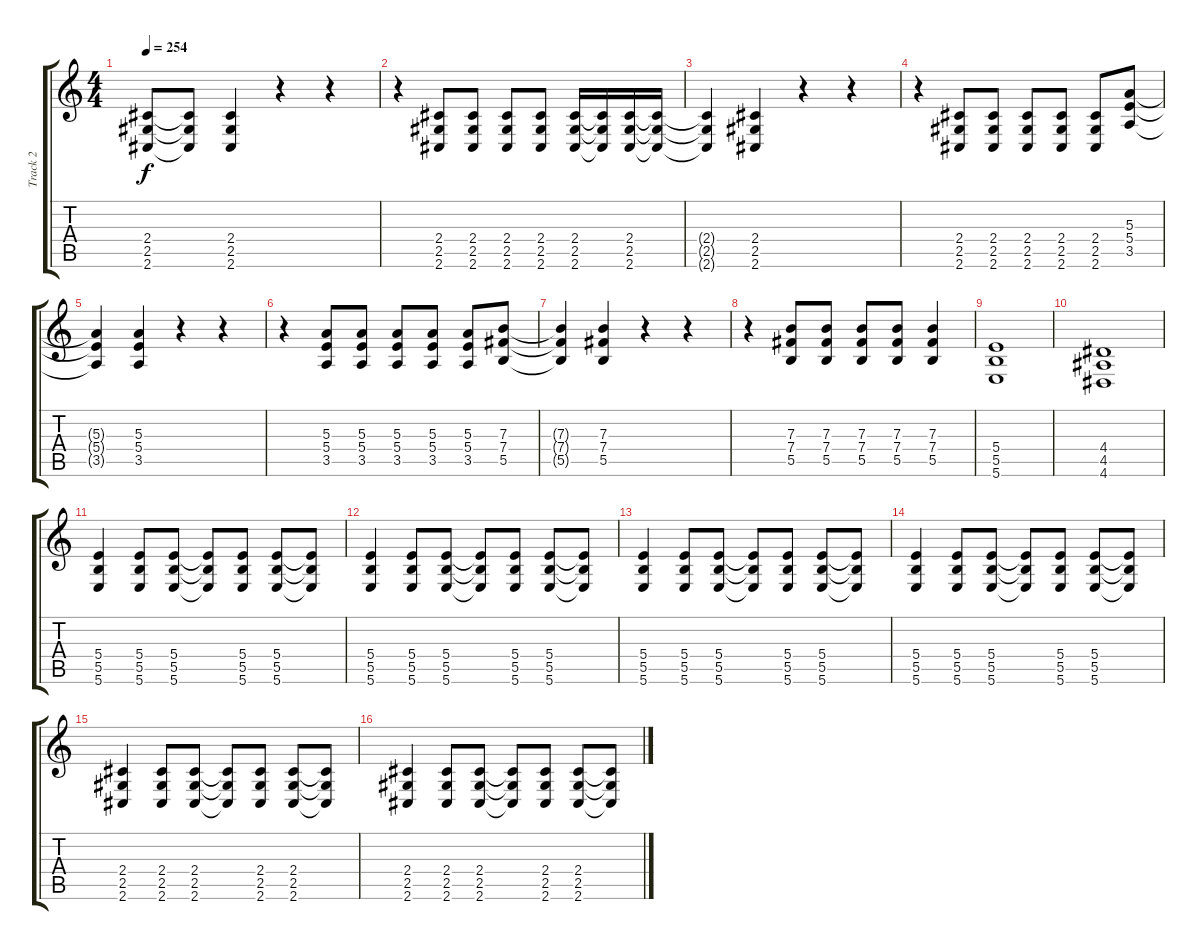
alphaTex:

\track ("Track 2" "Track 2") {instrument distortionguitar}
\staff {score tabs}
\tuning (Db4 Ab3 E3 B2 Gb2 B1) {hide}
\ts (4 4)
\tempo 254
\clef g2
\ks c
(2.4{t} 2.5{t} 2.6{t}).8{dy f} (2.4{t} 2.5{t} 2.6{t}).8 (2.4 2.5 2.6).4 r.4 r.4 |
r.4 (2.4 2.5 2.6).8 (2.4 2.5 2.6).8 (2.4 2.5 2.6).8 (2.4 2.5 2.6).8 (2.4 2.5 2.6).16 (2.4{t} 2.5{t} 2.6{t}).16 (2.4 2.5 2.6).16 (2.4{t} 2.5{t} 2.6{t}).16 |
(2.4{t} 2.5{t} 2.6{t}).4 (2.4 2.5 2.6).4 r.4 r.4 |
r.4 (2.4 2.5 2.6).8 (2.4 2.5 2.6).8 (2.4 2.5 2.6).8 (2.4 2.5 2.6).8 (2.4 2.5 2.6).8 (5.3 5.4 3.5).8 |
(5.3{t} 5.4{t} 3.5{t}).4 (5.3 5.4 3.5).4 r.4 r.4 |
r.4 (5.3 5.4 3.5).8 (5.3 5.4 3.5).8 (5.3 5.4 3.5).8 (5.3 5.4 3.5).8 (5.3 5.4 3.5).8 (7.3 7.4 5.5).8 |
(7.3{t} 7.4{t} 5.5{t}).4 (7.3 7.4 5.5).4 r.4 r.4 |
r.4 (7.3 7.4 5.5).8 (7.3 7.4 5.5).8 (7.3 7.4 5.5).8 (7.3 7.4 5.5).8 (7.3 7.4 5.5).4 |
(5.4 5.5 5.6).1 |
(4.4 4.5 4.6).1 |
(5.4 5.5 5.6).4 (5.4 5.5 5.6).8 (5.4 5.5 5.6).8 (5.4{t} 5.5{t} 5.6{t}).8 (5.4 5.5 5.6).8 (5.4 5.5 5.6).8 (5.4{t} 5.5{t} 5.6{t}).8 |
(5.4 5.5 5.6).4 (5.4 5.5 5.6).8 (5.4 5.5 5.6).8 (5.4{t} 5.5{t} 5.6{t}).8 (5.4 5.5 5.6).8 (5.4 5.5 5.6).8 (5.4{t} 5.5{t} 5.6{t}).8 |
(5.4 5.5 5.6).4 (5.4 5.5 5.6).8 (5.4 5.5 5.6).8 (5.4{t} 5.5{t} 5.6{t}).8 (5.4 5.5 5.6).8 (5.4 5.5 5.6).8 (5.4{t} 5.5{t} 5.6{t}).8 |
(5.4 5.5 5.6).4 (5.4 5.5 5.6).8 (5.4 5.5 5.6).8 (5.4{t} 5.5{t} 5.6{t}).8 (5.4 5.5 5.6).8 (5.4 5.5 5.6).8 (5.4{t} 5.5{t} 5.6{t}).8 |
(2.4 2.5 2.6).4 (2.4 2.5 2.6).8 (2.4 2.5 2.6).8 (2.4{t} 2.5{t} 2.6{t}).8 (2.4 2.5 2.6).8 (2.4 2.5 2.6).8 (2.4{t} 2.5{t} 2.6{t}).8 |
(2.4 2.5 2.6).4 (2.4 2.5 2.6).8 (2.4 2.5 2.6).8 (2.4{t} 2.5{t} 2.6{t}).8 (2.4 2.5 2.6).8 (2.4 2.5 2.6).8 (2.4{t} 2.5{t} 2.6{t}).8
